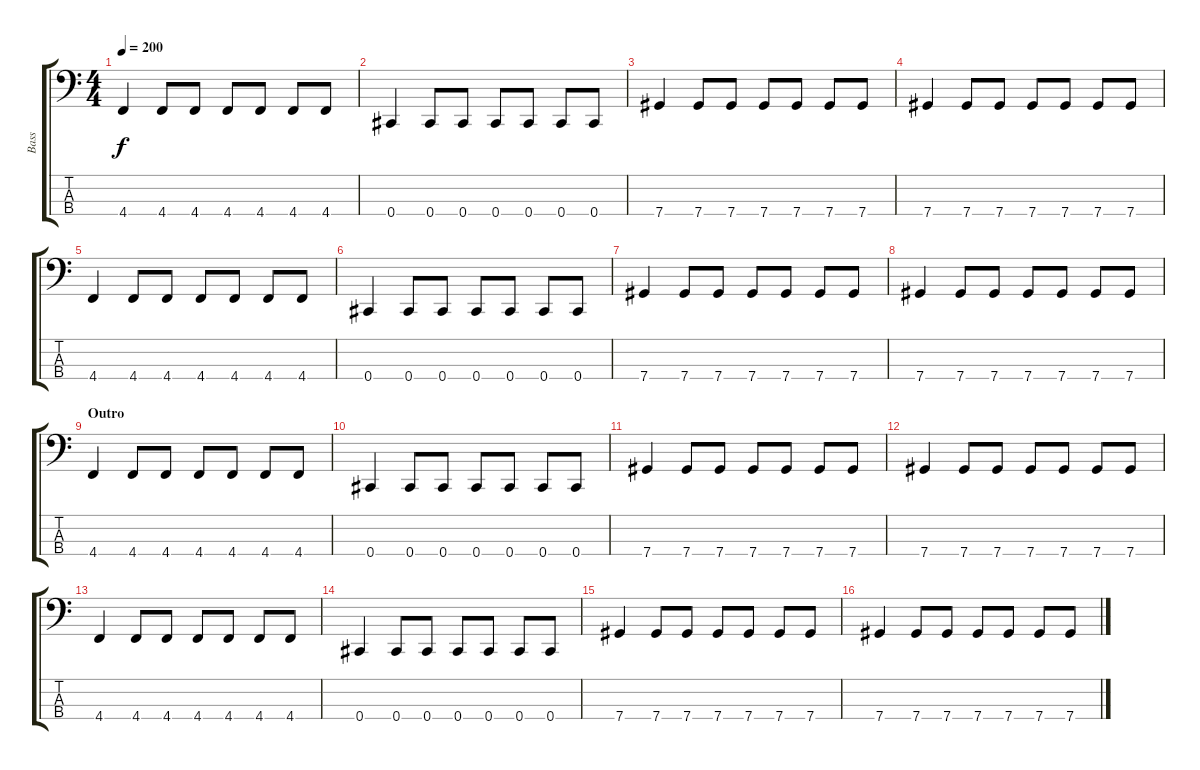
\track ("Bass" "Bass") {instrument electricbasspick}
\staff {score tabs}
\tuning (Gb2 Db2 Ab1 Db1) {hide}
\ts (4 4)
\tempo 200
\clef f4
\ks c
4.4.4{dy f} 4.4.8 4.4.8 4.4.8 4.4.8 4.4.8 4.4.8 |
0.4.4 0.4.8 0.4.8 0.4.8 0.4.8 0.4.8 0.4.8 |
7.4.4 7.4.8 7.4.8 7.4.8 7.4.8 7.4.8 7.4.8 |
7.4.4 7.4.8 7.4.8 7.4.8 7.4.8 7.4.8 7.4.8 |
4.4.4 4.4.8 4.4.8 4.4.8 4.4.8 4.4.8 4.4.8 |
0.4.4 0.4.8 0.4.8 0.4.8 0.4.8 0.4.8 0.4.8 |
7.4.4 7.4.8 7.4.8 7.4.8 7.4.8 7.4.8 7.4.8 |
7.4.4 7.4.8 7.4.8 7.4.8 7.4.8 7.4.8 7.4.8 |
\section ("" "Outro")
4.4.4 4.4.8 4.4.8 4.4.8 4.4.8 4.4.8 4.4.8 |
0.4.4 0.4.8 0.4.8 0.4.8 0.4.8 0.4.8 0.4.8 |
7.4.4 7.4.8 7.4.8 7.4.8 7.4.8 7.4.8 7.4.8 |
7.4.4 7.4.8 7.4.8 7.4.8 7.4.8 7.4.8 7.4.8 |
4.4.4 4.4.8 4.4.8 4.4.8 4.4.8 4.4.8 4.4.8 |
0.4.4 0.4.8 0.4.8 0.4.8 0.4.8 0.4.8 0.4.8 |
7.4.4 7.4.8 7.4.8 7.4.8 7.4.8 7.4.8 7.4.8 |
7.4.4 7.4.8 7.4.8 7.4.8 7.4.8 7.4.8 7.4.8
